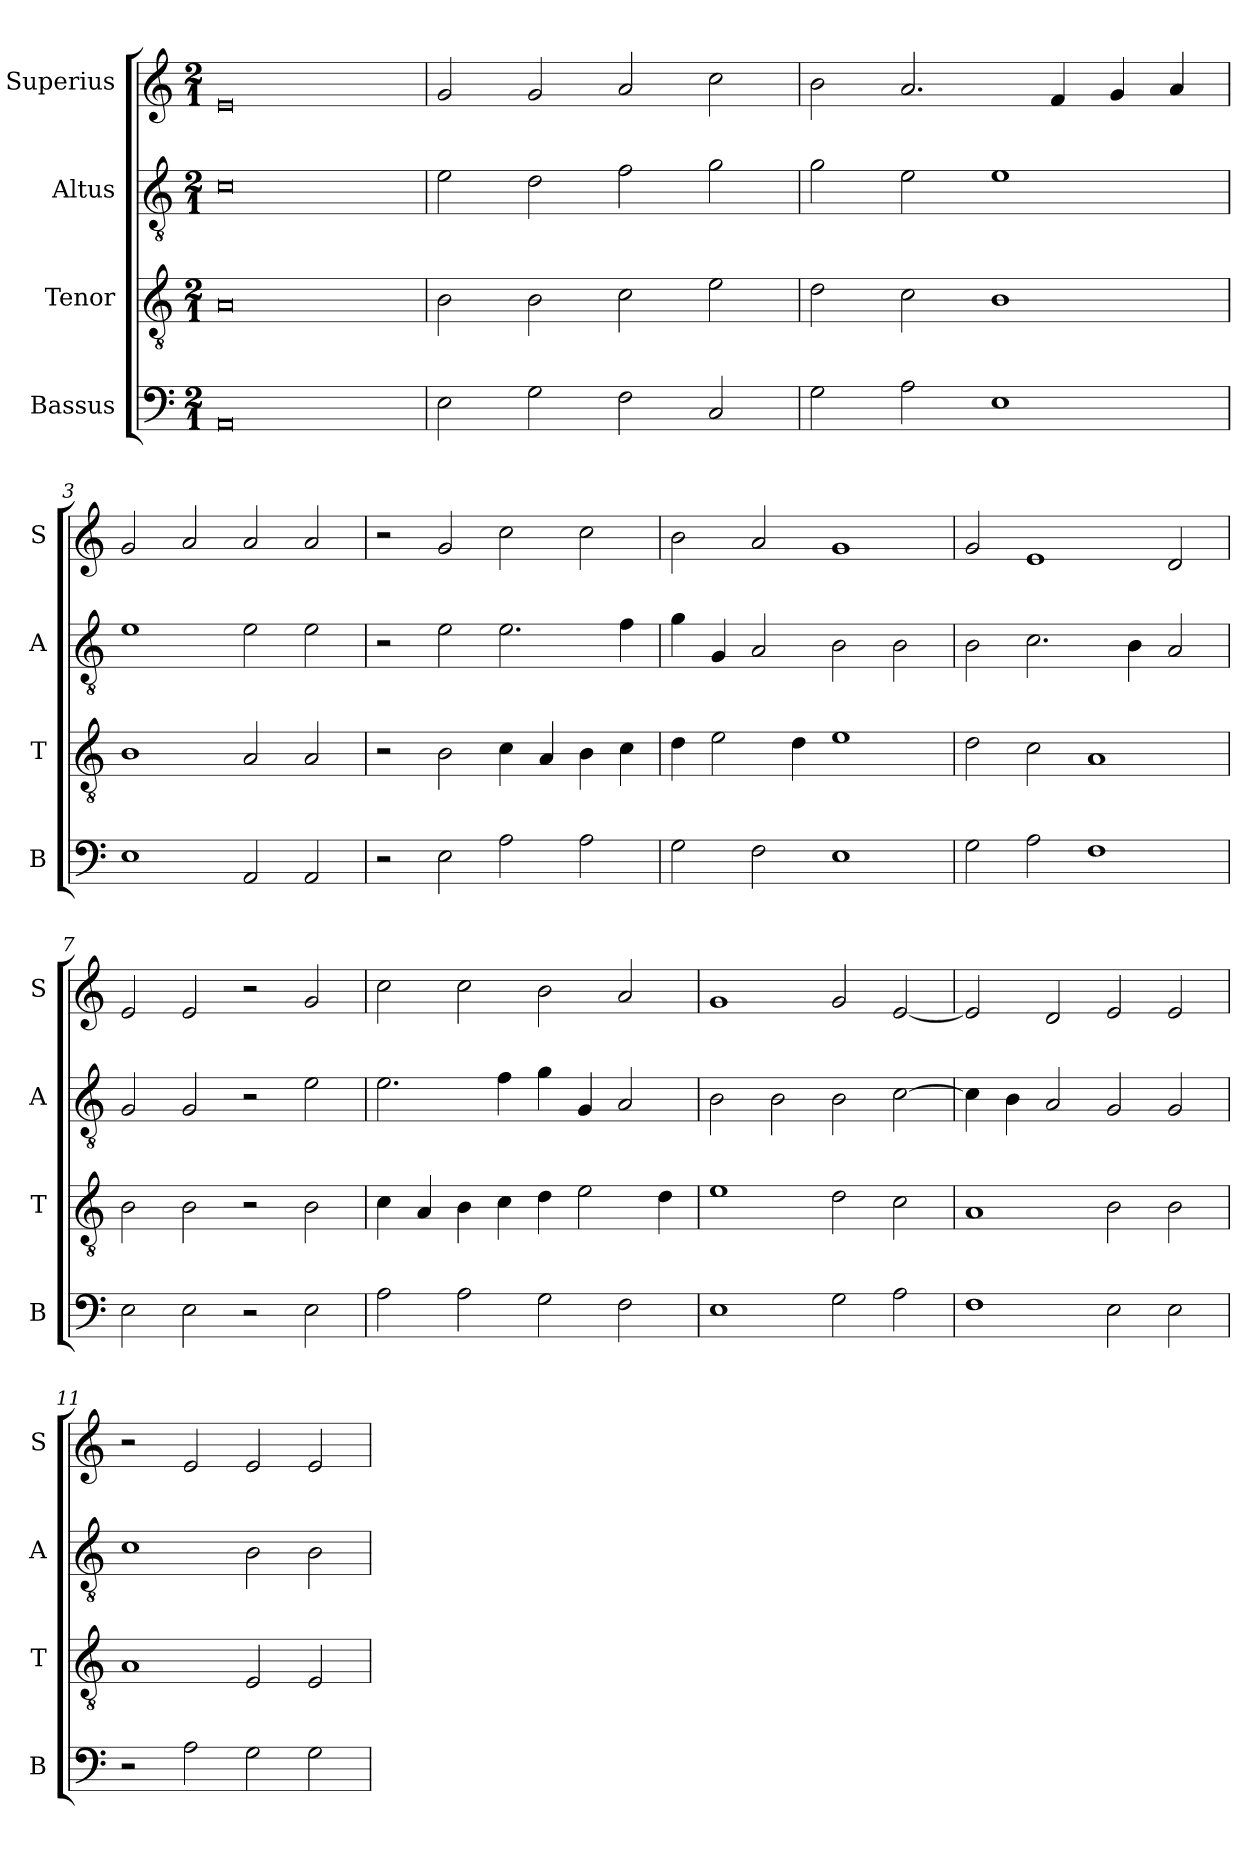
**kern	**kern	**kern	**kern
*part4	*part3	*part2	*part1
*staff4	*staff3	*staff2	*staff1
*I"Bassus	*I"Tenor	*I"Altus	*I"Superius
*I'B	*I'T	*I'A	*I'S
*clefF4	*clefGv2	*clefGv2	*clefG2
*k[]	*k[]	*k[]	*k[]
*C:	*C:	*C:	*C:
*M2/1	*M2/1	*M2/1	*M2/1
=	=	=	=
0AA	0A	0c	0e
=1	=1	=1	=1
2E	2B	2e	2g
2G	2B	2d	2g
2F	2c	2f	2a
2C	2e	2g	2cc
=2	=2	=2	=2
2G	2d	2g	2b
2A	2c	2e	2.a
1E	1B	1e	.
.	.	.	4f
.	.	.	4g
.	.	.	4a
=3	=3	=3	=3
1E	1B	1e	2g
.	.	.	2a
2AA	2A	2e	2a
2AA	2A	2e	2a
=4	=4	=4	=4
2r	2r	2r	2r
2E	2B	2e	2g
2A	4c	2.e	2cc
.	4A	.	.
2A	4B	.	2cc
.	4c	4f	.
=5	=5	=5	=5
2G	4d	4g	2b
.	2e	4G	.
2F	.	2A	2a
.	4d	.	.
1E	1e	2B	1g
.	.	2B	.
=6	=6	=6	=6
2G	2d	2B	2g
2A	2c	2.c	1e
1F	1A	.	.
.	.	4B	.
.	.	2A	2d
=7	=7	=7	=7
2E	2B	2G	2e
2E	2B	2G	2e
2r	2r	2r	2r
2E	2B	2e	2g
=8	=8	=8	=8
2A	4c	2.e	2cc
.	4A	.	.
2A	4B	.	2cc
.	4c	4f	.
2G	4d	4g	2b
.	2e	4G	.
2F	.	2A	2a
.	4d	.	.
=9	=9	=9	=9
1E	1e	2B	1g
.	.	2B	.
2G	2d	2B	2g
2A	2c	[2c	[2e
=10	=10	=10	=10
1F	1A	4c]	2e]
.	.	4B	.
.	.	2A	2d
2E	2B	2G	2e
2E	2B	2G	2e
=11	=11	=11	=11
2r	1A	1c	2r
2A	.	.	2e
2G	2E	2B	2e
2G	2E	2B	2e
=	=	=	=
*-	*-	*-	*-
